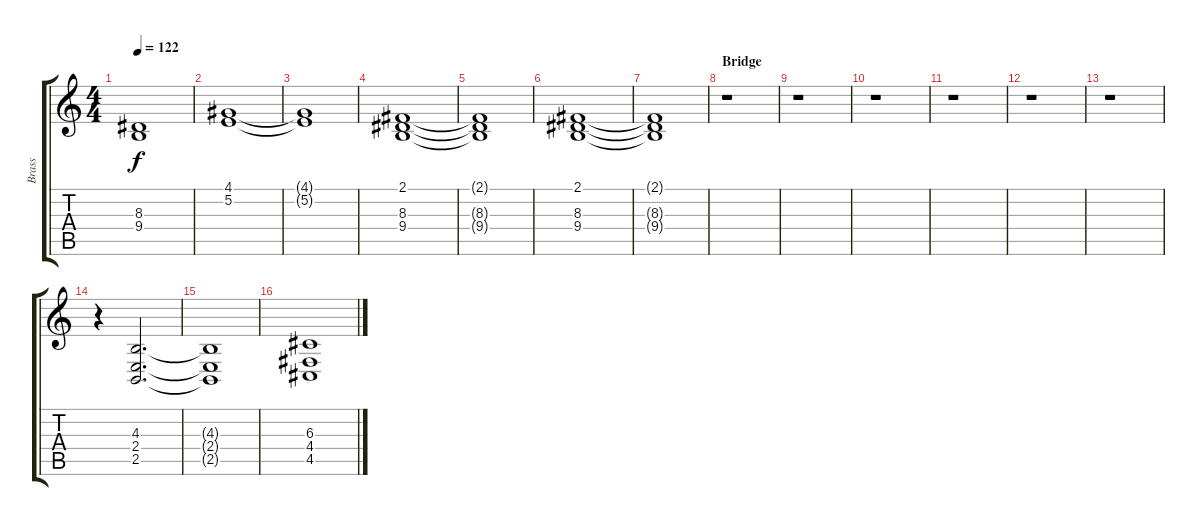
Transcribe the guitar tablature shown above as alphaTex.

\track ("Brass" "Brass") {instrument trumpet}
\staff {score tabs}
\tuning (E4 B3 G3 D3 A2 E2) {hide}
\ts (4 4)
\tempo 122
\clef g2
\ks c
(8.3{t} 9.4{t}).1{dy f} |
(4.1 5.2).1 |
(4.1{t} 5.2{t}).1 |
(2.1 8.3 9.4).1 |
(2.1{t} 8.3{t} 9.4{t}).1 |
(2.1 8.3 9.4).1 |
(2.1{t} 8.3{t} 9.4{t}).1 |
\section ("" "Bridge")
r.1 |
r.1 |
r.1 |
r.1 |
r.1 |
r.1 |
r.4 (4.3 2.4 2.5).2{d} |
(4.3{t} 2.4{t} 2.5{t}).1 |
(6.3 4.4 4.5).1
